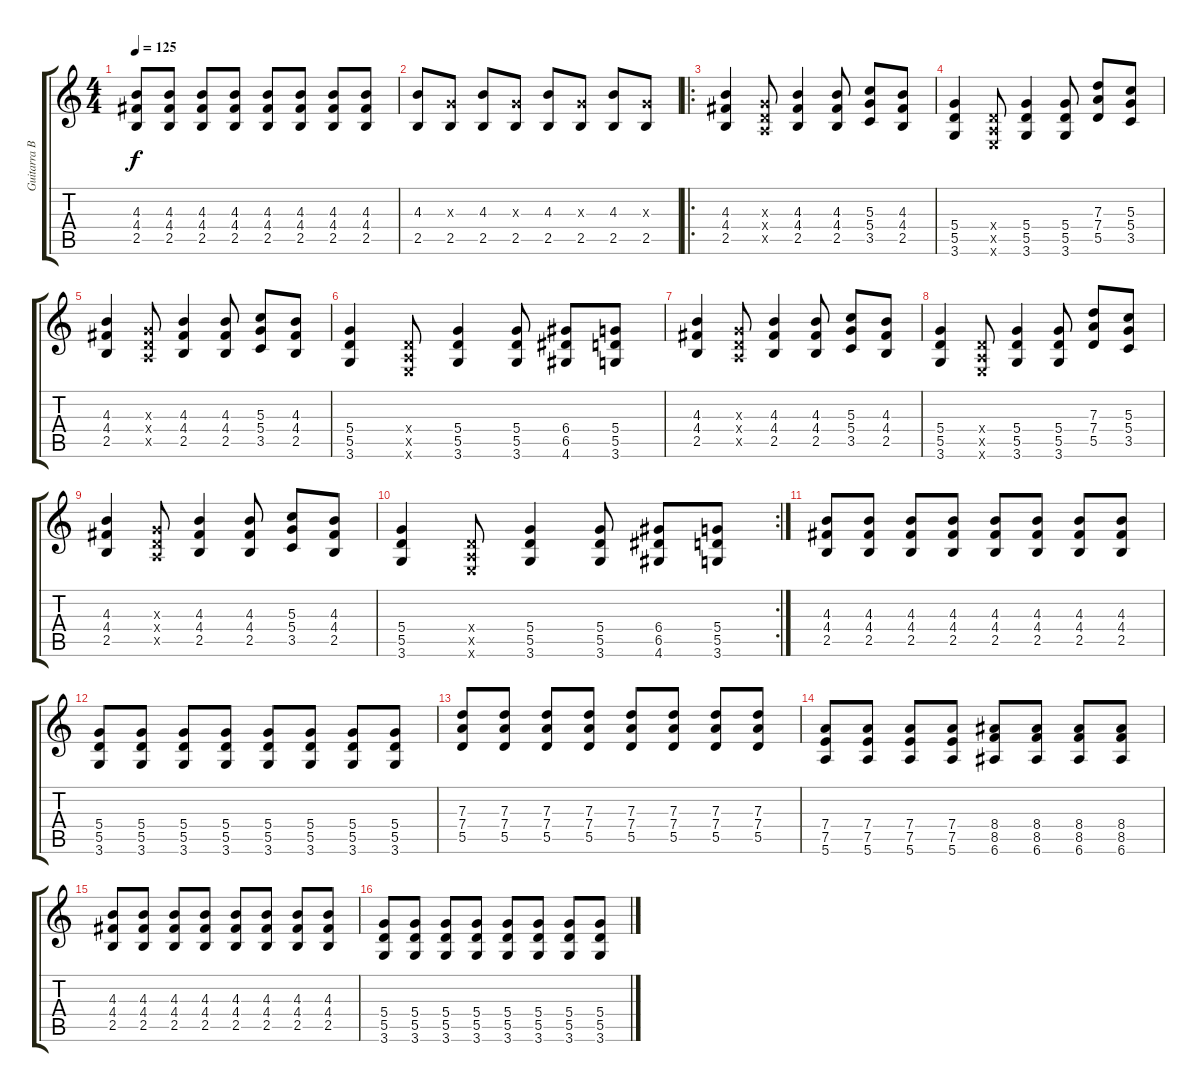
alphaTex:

\track ("Guitarra Base" "Guitarra B") {instrument distortionguitar}
\staff {score tabs}
\tuning (E4 B3 G3 D3 A2 E2) {hide}
\ts (4 4)
\tempo 125
\clef g2
\ks c
(4.3 4.4 2.5).8{dy f} (4.3 4.4 2.5).8 (4.3 4.4 2.5).8 (4.3 4.4 2.5).8 (4.3 4.4 2.5).8 (4.3 4.4 2.5).8 (4.3 4.4 2.5).8 (4.3 4.4 2.5).8 |
(4.3 2.5).8 (0.3{x} 2.5).8 (4.3 2.5).8 (0.3{x} 2.5).8 (4.3 2.5).8 (0.3{x} 2.5).8 (4.3 2.5).8 (0.3{x} 2.5).8 |
\ro
(4.3 4.4 2.5).4 (0.3{x} 0.4{x} 0.5{x}).8 (4.3 4.4 2.5).4 (4.3 4.4 2.5).8 (5.3 5.4 3.5).8 (4.3 4.4 2.5).8 |
(5.4 5.5 3.6).4 (0.4{x} 0.5{x} 0.6{x}).8 (5.4 5.5 3.6).4 (5.4 5.5 3.6).8 (7.3 7.4 5.5).8 (5.3 5.4 3.5).8 |
(4.3 4.4 2.5).4 (0.3{x} 0.4{x} 0.5{x}).8 (4.3 4.4 2.5).4 (4.3 4.4 2.5).8 (5.3 5.4 3.5).8 (4.3 4.4 2.5).8 |
(5.4 5.5 3.6).4 (0.4{x} 0.5{x} 0.6{x}).8 (5.4 5.5 3.6).4 (5.4 5.5 3.6).8 (6.4 6.5 4.6).8 (5.4 5.5 3.6).8 |
(4.3 4.4 2.5).4 (0.3{x} 0.4{x} 0.5{x}).8 (4.3 4.4 2.5).4 (4.3 4.4 2.5).8 (5.3 5.4 3.5).8 (4.3 4.4 2.5).8 |
(5.4 5.5 3.6).4 (0.4{x} 0.5{x} 0.6{x}).8 (5.4 5.5 3.6).4 (5.4 5.5 3.6).8 (7.3 7.4 5.5).8 (5.3 5.4 3.5).8 |
(4.3 4.4 2.5).4 (0.3{x} 0.4{x} 0.5{x}).8 (4.3 4.4 2.5).4 (4.3 4.4 2.5).8 (5.3 5.4 3.5).8 (4.3 4.4 2.5).8 |
\rc 2
(5.4 5.5 3.6).4 (0.4{x} 0.5{x} 0.6{x}).8 (5.4 5.5 3.6).4 (5.4 5.5 3.6).8 (6.4 6.5 4.6).8 (5.4 5.5 3.6).8 |
(4.3 4.4 2.5).8 (4.3 4.4 2.5).8 (4.3 4.4 2.5).8 (4.3 4.4 2.5).8 (4.3 4.4 2.5).8 (4.3 4.4 2.5).8 (4.3 4.4 2.5).8 (4.3 4.4 2.5).8 |
(5.4 5.5 3.6).8 (5.4 5.5 3.6).8 (5.4 5.5 3.6).8 (5.4 5.5 3.6).8 (5.4 5.5 3.6).8 (5.4 5.5 3.6).8 (5.4 5.5 3.6).8 (5.4 5.5 3.6).8 |
(7.3 7.4 5.5).8 (7.3 7.4 5.5).8 (7.3 7.4 5.5).8 (7.3 7.4 5.5).8 (7.3 7.4 5.5).8 (7.3 7.4 5.5).8 (7.3 7.4 5.5).8 (7.3 7.4 5.5).8 |
(7.4 7.5 5.6).8 (7.4 7.5 5.6).8 (7.4 7.5 5.6).8 (7.4 7.5 5.6).8 (8.4 8.5 6.6).8 (8.4 8.5 6.6).8 (8.4 8.5 6.6).8 (8.4 8.5 6.6).8 |
(4.3 4.4 2.5).8 (4.3 4.4 2.5).8 (4.3 4.4 2.5).8 (4.3 4.4 2.5).8 (4.3 4.4 2.5).8 (4.3 4.4 2.5).8 (4.3 4.4 2.5).8 (4.3 4.4 2.5).8 |
(5.4 5.5 3.6).8 (5.4 5.5 3.6).8 (5.4 5.5 3.6).8 (5.4 5.5 3.6).8 (5.4 5.5 3.6).8 (5.4 5.5 3.6).8 (5.4 5.5 3.6).8 (5.4 5.5 3.6).8
